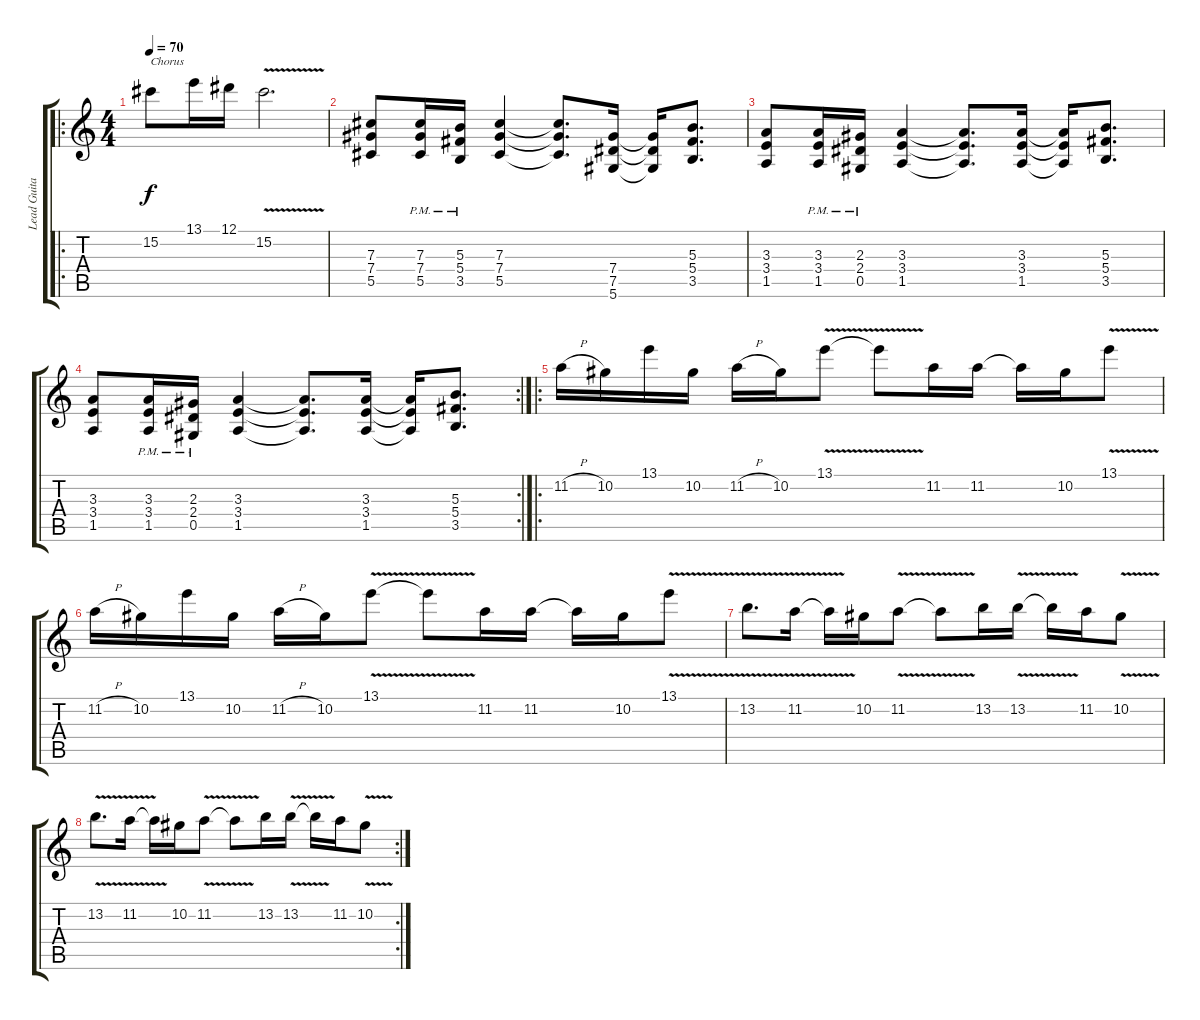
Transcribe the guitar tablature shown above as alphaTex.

\track ("Lead Guitar" "Lead Guita") {instrument distortionguitar}
\staff {score tabs}
\tuning (Eb4 Bb3 Gb3 Db3 Ab2 Eb2) {hide}
\ro
\ts (4 4)
\tempo 70
\clef g2
\ks c
15.2.8{txt "Chorus" dy f} 13.1.16 12.1.16 15.2{v}.2{d} |
(7.3 7.4 5.5).8 (7.3{pm} 7.4{pm} 5.5{pm}).16 (5.3{pm} 5.4{pm} 3.5{pm}).16 (7.3 7.4 5.5).4 (7.3{t} 7.4{t} 5.5{t}).8{d} (7.4 7.5 5.6).16 (7.4{t} 7.5{t} 5.6{t}).16 (5.3 5.4 3.5).8{d} |
(3.3 3.4 1.5).8 (3.3{pm} 3.4{pm} 1.5{pm}).16 (2.3{pm} 2.4{pm} 0.5{pm}).16 (3.3 3.4 1.5).4 (3.3{t} 3.4{t} 1.5{t}).8{d} (3.3 3.4 1.5).16 (3.3{t} 3.4{t} 1.5{t}).16 (5.3 5.4 3.5).8{d} |
\rc 2
(3.3 3.4 1.5).8 (3.3{pm} 3.4{pm} 1.5{pm}).16 (2.3{pm} 2.4{pm} 0.5{pm}).16 (3.3 3.4 1.5).4 (3.3{t} 3.4{t} 1.5{t}).8{d} (3.3 3.4 1.5).16 (3.3{t} 3.4{t} 1.5{t}).16 (5.3 5.4 3.5).8{d} |
\ro
11.2{h}.16 10.2.16 13.1.16 10.2.16 11.2{h}.16 10.2.16 13.1{v}.8 13.1{t}.8 11.2.16 11.2.16 11.2{t}.16 10.2.16 13.1{v}.8 |
11.2{h}.16 10.2.16 13.1.16 10.2.16 11.2{h}.16 10.2.16 13.1{v}.8 13.1{t}.8 11.2.16 11.2.16 11.2{t}.16 10.2.16 13.1{v}.8 |
13.2{v}.8{d} 11.2{v}.16 11.2{t}.16 10.2.16 11.2{v}.8 11.2{t}.8 13.2.16 13.2{v}.16 13.2{t}.16 11.2.16 10.2{v}.8 |
\rc 2
13.2{v}.8{d} 11.2{v}.16 11.2{t}.16 10.2.16 11.2{v}.8 11.2{t}.8 13.2.16 13.2{v}.16 13.2{t}.16 11.2.16 10.2{v}.8
